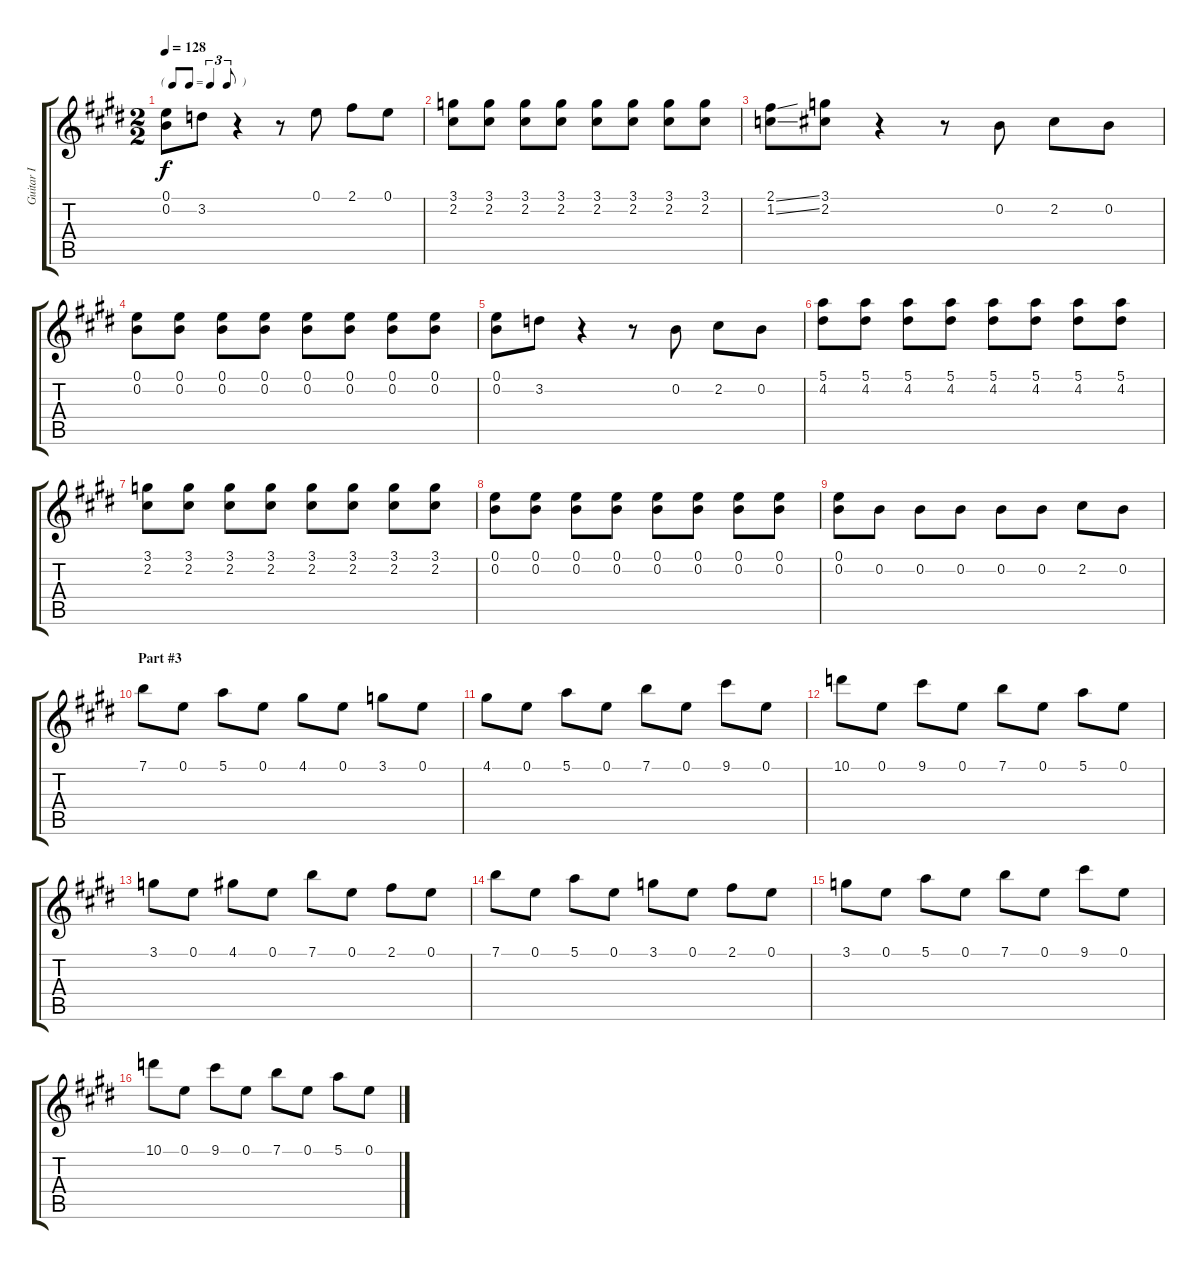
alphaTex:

\track ("Guitar I" "Guitar I") {instrument overdrivenguitar}
\staff {score tabs}
\tuning (E4 B3 G3 D3 A2 E2) {hide}
\ts (2 2)
\tf triplet8th
\tempo 128
\clef g2
\ks e
(0.1 0.2).8{dy f} 3.2.8 r.4 r.8 0.1.8 2.1.8 0.1.8 |
(3.1 2.2).8 (3.1 2.2).8 (3.1 2.2).8 (3.1 2.2).8 (3.1 2.2).8 (3.1 2.2).8 (3.1 2.2).8 (3.1 2.2).8 |
(2.1{ss} 1.2{ss}).8 (3.1 2.2).8 r.4 r.8 0.2.8 2.2.8 0.2.8 |
(0.1 0.2).8 (0.1 0.2).8 (0.1 0.2).8 (0.1 0.2).8 (0.1 0.2).8 (0.1 0.2).8 (0.1 0.2).8 (0.1 0.2).8 |
(0.1 0.2).8 3.2.8 r.4 r.8 0.2.8 2.2.8 0.2.8 |
(5.1 4.2).8 (5.1 4.2).8 (5.1 4.2).8 (5.1 4.2).8 (5.1 4.2).8 (5.1 4.2).8 (5.1 4.2).8 (5.1 4.2).8 |
(3.1 2.2).8 (3.1 2.2).8 (3.1 2.2).8 (3.1 2.2).8 (3.1 2.2).8 (3.1 2.2).8 (3.1 2.2).8 (3.1 2.2).8 |
(0.1 0.2).8 (0.1 0.2).8 (0.1 0.2).8 (0.1 0.2).8 (0.1 0.2).8 (0.1 0.2).8 (0.1 0.2).8 (0.1 0.2).8 |
(0.1 0.2).8 0.2.8 0.2.8 0.2.8 0.2.8 0.2.8 2.2.8 0.2.8 |
\section ("" "Part #3")
7.1.8 0.1.8 5.1.8 0.1.8 4.1.8 0.1.8 3.1.8 0.1.8 |
4.1.8 0.1.8 5.1.8 0.1.8 7.1.8 0.1.8 9.1.8 0.1.8 |
10.1.8 0.1.8 9.1.8 0.1.8 7.1.8 0.1.8 5.1.8 0.1.8 |
3.1.8 0.1.8 4.1.8 0.1.8 7.1.8 0.1.8 2.1.8 0.1.8 |
7.1.8 0.1.8 5.1.8 0.1.8 3.1.8 0.1.8 2.1.8 0.1.8 |
3.1.8 0.1.8 5.1.8 0.1.8 7.1.8 0.1.8 9.1.8 0.1.8 |
10.1.8 0.1.8 9.1.8 0.1.8 7.1.8 0.1.8 5.1.8 0.1.8
